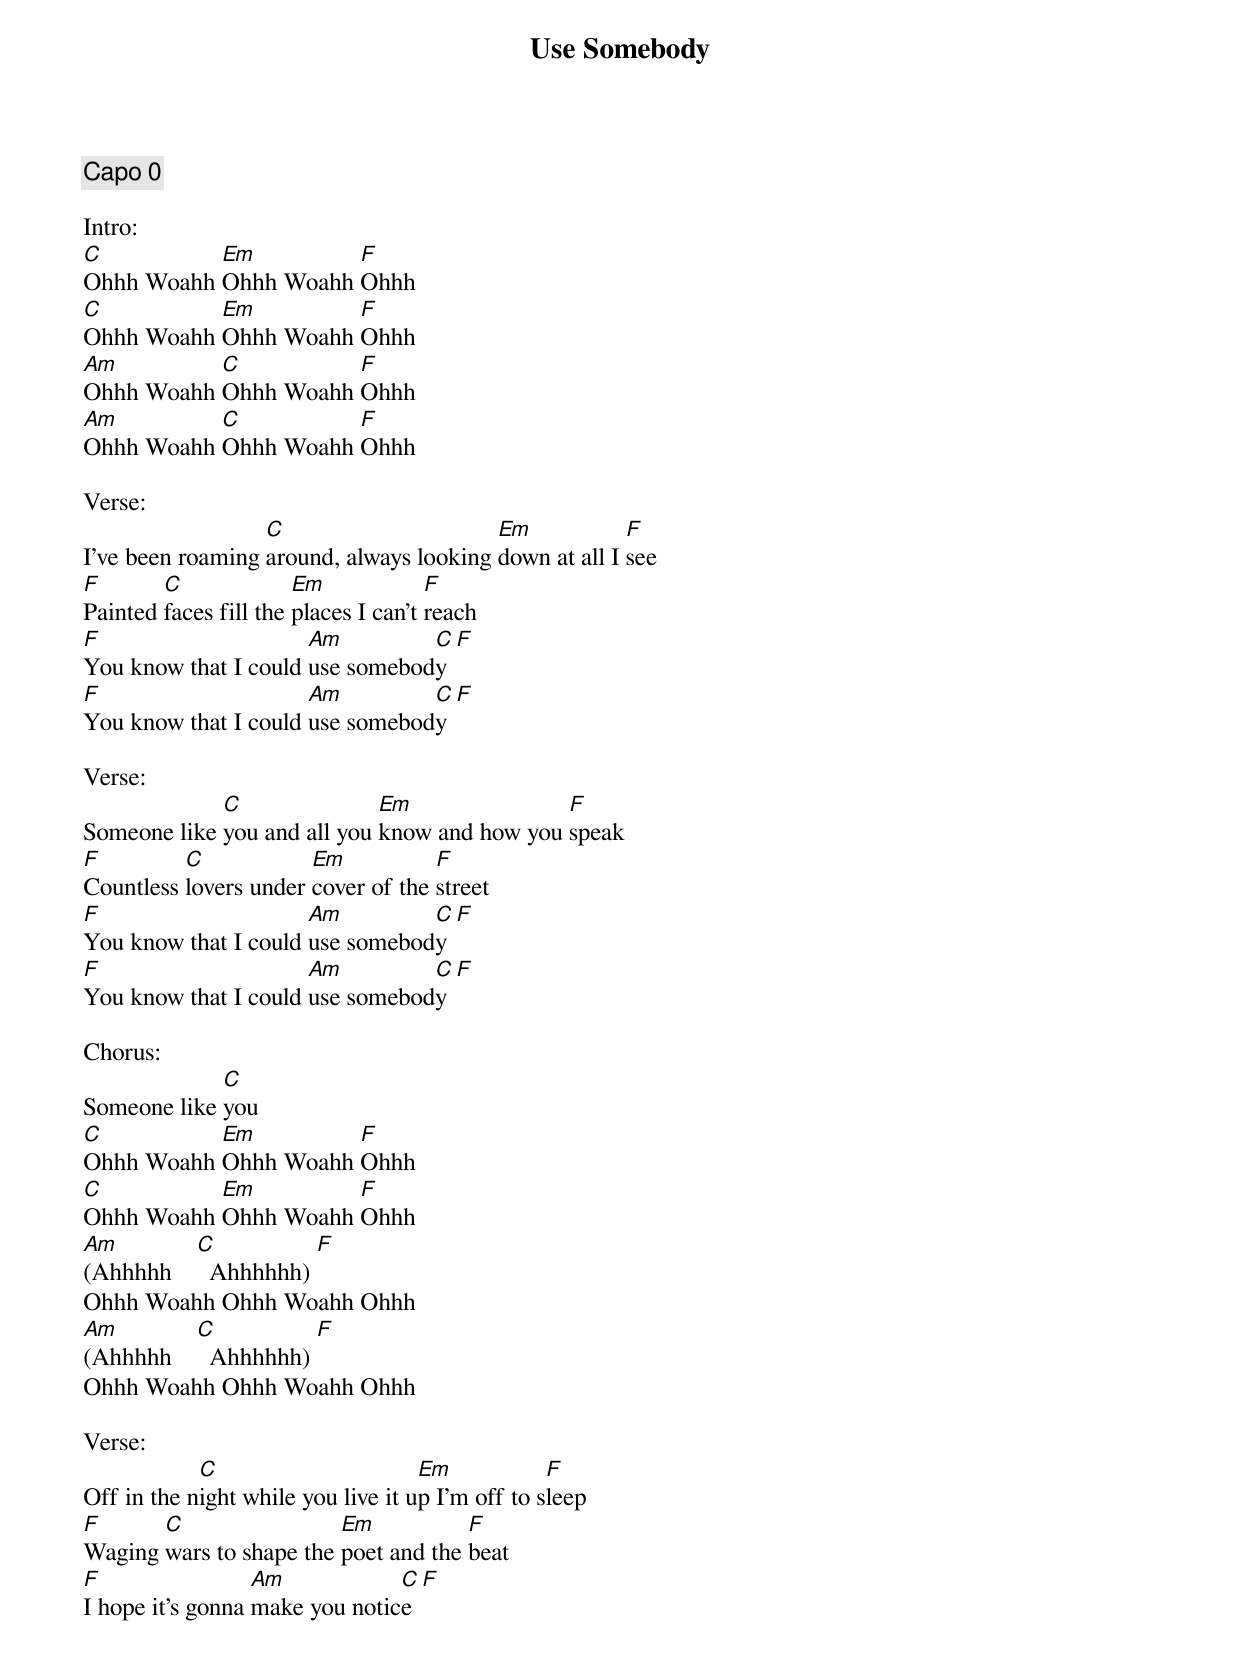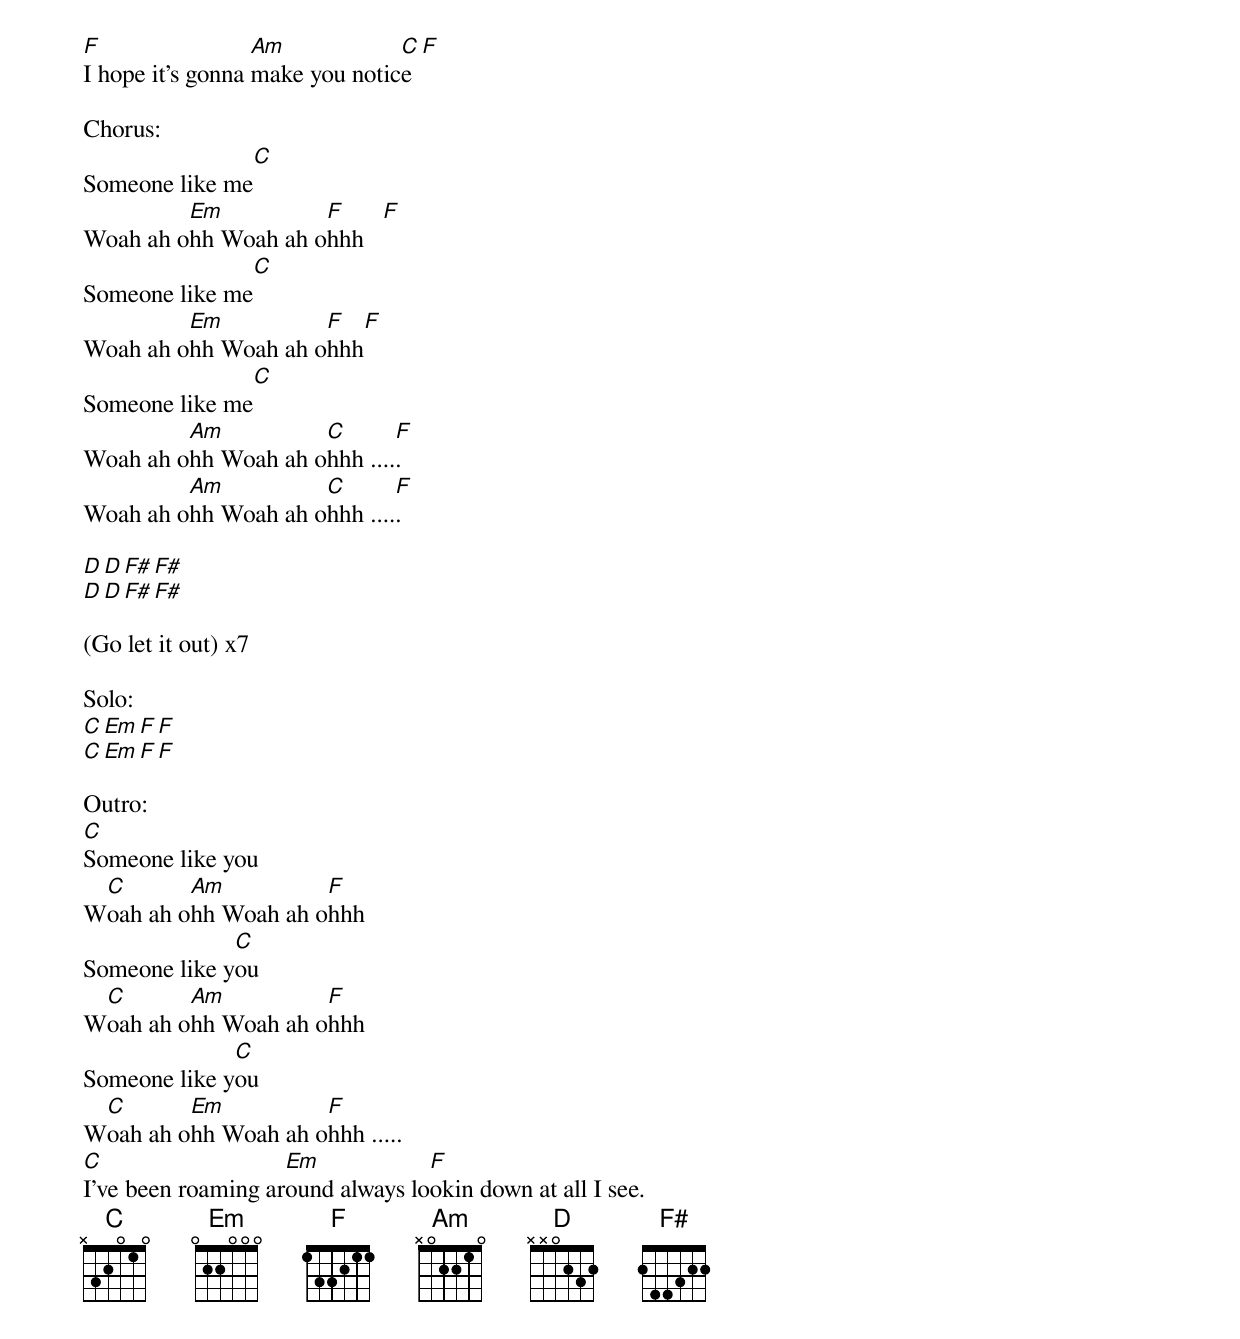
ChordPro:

{title:Use Somebody}
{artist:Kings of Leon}
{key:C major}
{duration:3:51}
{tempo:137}
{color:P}

{comment: Capo 0}

Intro:
[C]Ohhh Woahh [Em]Ohhh Woahh [F]Ohhh
[C]Ohhh Woahh [Em]Ohhh Woahh [F]Ohhh
[Am]Ohhh Woahh [C]Ohhh Woahh [F]Ohhh
[Am]Ohhh Woahh [C]Ohhh Woahh [F]Ohhh

Verse:
I've been roaming [C]around, always looking [Em]down at all I [F]see
[F]Painted [C]faces fill the [Em]places I can't [F]reach
[F]You know that I could [Am]use somebod[C]y[F]
[F]You know that I could [Am]use somebod[C]y[F]

Verse:
Someone like [C]you and all you [Em]know and how you [F]speak
[F]Countless [C]lovers under [Em]cover of the [F]street
[F]You know that I could [Am]use somebod[C]y[F]
[F]You know that I could [Am]use somebod[C]y[F]

Chorus:
Someone like [C]you
[C]Ohhh Woahh [Em]Ohhh Woahh [F]Ohhh
[C]Ohhh Woahh [Em]Ohhh Woahh [F]Ohhh
[Am](Ahhhhh    [C]  Ahhhhhh) [F]
Ohhh Woahh Ohhh Woahh Ohhh
[Am](Ahhhhh    [C]  Ahhhhhh) [F]
Ohhh Woahh Ohhh Woahh Ohhh

Verse:
Off in the n[C]ight while you live it u[Em]p I'm off to s[F]leep
[F]Waging [C]wars to shape the [Em]poet and the [F]beat
[F]I hope it's gonna [Am]make you notic[C]e[F]
[F]I hope it's gonna [Am]make you notic[C]e[F]

Chorus:
Someone like me[C]
Woah ah o[Em]hh Woah ah o[F]hhh   [F]
Someone like me[C]
Woah ah o[Em]hh Woah ah o[F]hhh[F]
Someone like me[C]
Woah ah o[Am]hh Woah ah o[C]hhh ....[F].
Woah ah o[Am]hh Woah ah o[C]hhh ....[F].

[D][D][F#][F#]
[D][D][F#][F#]

(Go let it out) x7

Solo:
[C][Em][F][F]
[C][Em][F][F]

Outro:
[C]Someone like you
W[C]oah ah o[Am]hh Woah ah o[F]hhh
Someone like y[C]ou
W[C]oah ah o[Am]hh Woah ah o[F]hhh
Someone like y[C]ou
W[C]oah ah o[Em]hh Woah ah o[F]hhh .....
[C]I've been roaming ar[Em]ound always lo[F]okin down at all I see.
